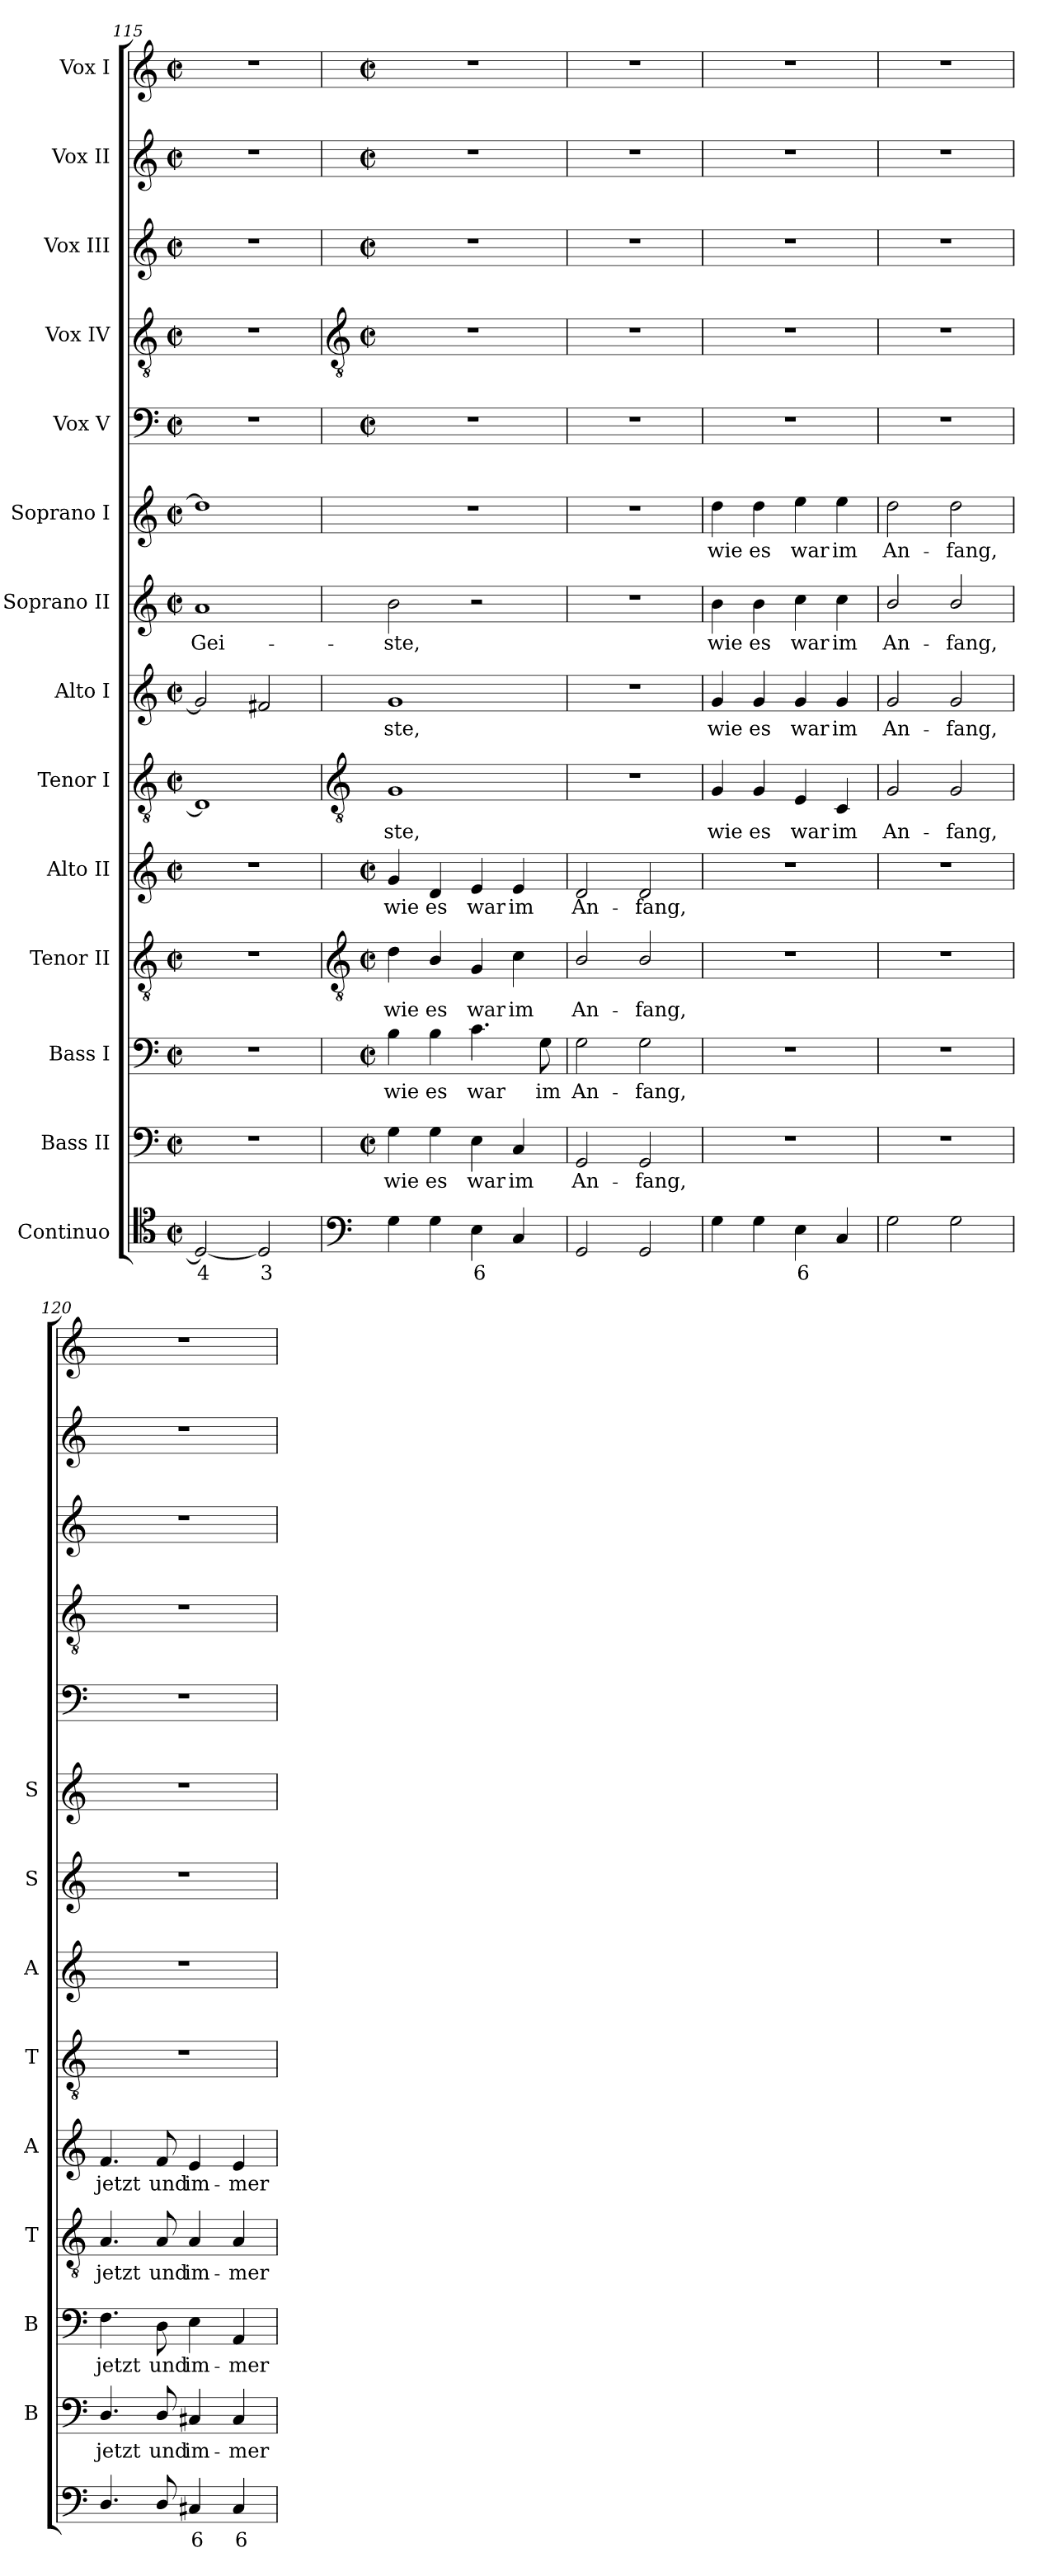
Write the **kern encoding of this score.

**kern	**text	**kern	**text	**kern	**text	**kern	**text	**kern	**text	**kern	**text	**kern	**text	**kern	**text	**kern	**text	**kern	**kern	**kern	**kern	**kern
*part14	*part14	*part13	*part13	*part12	*part12	*part11	*part11	*part10	*part10	*part9	*part9	*part8	*part8	*part7	*part7	*part6	*part6	*part5	*part4	*part3	*part2	*part1
*staff14	*staff14	*staff13	*staff13	*staff12	*staff12	*staff11	*staff11	*staff10	*staff10	*staff9	*staff9	*staff8	*staff8	*staff7	*staff7	*staff6	*staff6	*staff5	*staff4	*staff3	*staff2	*staff1
*I"Continuo	*	*I"Bass II	*	*I"Bass I	*	*I"Tenor II	*	*I"Alto II	*	*I"Tenor I	*	*I"Alto I	*	*I"Soprano II	*	*I"Soprano I	*	*I"Vox V	*I"Vox IV	*I"Vox III	*I"Vox II	*I"Vox I
*	*	*I'B	*	*I'B	*	*I'T	*	*I'A	*	*I'T	*	*I'A	*	*I'S	*	*I'S	*	*	*	*	*	*
*clefC4	*	*clefF4	*	*clefF4	*	*clefGv2	*	*clefG2	*	*clefGv2	*	*clefG2	*	*clefG2	*	*clefG2	*	*clefF4	*clefGv2	*clefG2	*clefG2	*clefG2
*k[]	*	*k[]	*	*k[]	*	*k[]	*	*k[]	*	*k[]	*	*k[]	*	*k[]	*	*k[]	*	*k[]	*k[]	*k[]	*k[]	*k[]
*C:	*	*C:	*	*C:	*	*C:	*	*C:	*	*C:	*	*C:	*	*C:	*	*C:	*	*C:	*C:	*C:	*C:	*C:
*M2/2	*	*M2/2	*	*M2/2	*	*M2/2	*	*M2/2	*	*M2/2	*	*M2/2	*	*M2/2	*	*M2/2	*	*M2/2	*M2/2	*M2/2	*M2/2	*M2/2
*met(c|)	*	*met(c|)	*	*met(c|)	*	*met(c|)	*	*met(c|)	*	*met(c|)	*	*met(c|)	*	*met(c|)	*	*met(c|)	*	*met(c|)	*met(c|)	*met(c|)	*met(c|)	*met(c|)
=115	=115	=115	=115	=115	=115	=115	=115	=115	=115	=115	=115	=115	=115	=115	=115	=115	=115	=115	=115	=115	=115	=115
!	!LO:LY:b	!	!	!	!	!	!	!	!	!	!	!	!	!	!LO:LY:b	!	!	!	!	!	!	!
2D_	4	1r	.	1r	.	1r	.	1r	.	1D]	.	2g]	.	1a	Gei-	1dd]	.	1r	1r	1r	1r	1r
!	!LO:LY:b	!	!	!	!	!	!	!	!	!	!	!	!	!	!	!	!	!	!	!	!	!
2D]	3	.	.	.	.	.	.	.	.	.	.	2f#X	.	.	.	.	.	.	.	.	.	.
!!LO:LB:g=z
=116	=116	=116	=116	=116	=116	=116	=116	=116	=116	=116	=116	=116	=116	=116	=116	=116	=116	=116	=116	=116	=116	=116
*clefF4	*	*	*	*	*	*clefGv2	*	*	*	*clefGv2	*	*	*	*	*	*	*	*	*clefGv2	*	*	*
*	*	*k[]	*	*k[]	*	*k[]	*	*k[]	*	*	*	*	*	*	*	*	*	*k[]	*k[]	*k[]	*k[]	*k[]
*	*	*C:	*	*C:	*	*C:	*	*C:	*	*	*	*	*	*	*	*	*	*C:	*C:	*C:	*C:	*C:
*	*	*M2/2	*	*M2/2	*	*M2/2	*	*M2/2	*	*	*	*	*	*	*	*	*	*M2/2	*M2/2	*M2/2	*M2/2	*M2/2
*	*	*met(c|)	*	*met(c|)	*	*met(c|)	*	*met(c|)	*	*	*	*	*	*	*	*	*	*met(c|)	*met(c|)	*met(c|)	*met(c|)	*met(c|)
!	!	!	!LO:LY:b	!	!LO:LY:b	!	!LO:LY:b	!	!LO:LY:b	!	!LO:LY:b	!	!LO:LY:b	!	!LO:LY:b	!	!	!	!	!	!	!
4G	.	4G	wie	4B	wie	4d	wie	4g	wie	1G	ste,	1g	ste,	2b	-ste,	1r	.	1r	1r	1r	1r	1r
!	!	!	!LO:LY:b	!	!LO:LY:b	!	!LO:LY:b	!	!LO:LY:b	!	!	!	!	!	!	!	!	!	!	!	!	!
4G	.	4G	es	4B	es	4B/	es	4d	es	.	.	.	.	.	.	.	.	.	.	.	.	.
!	!LO:LY:b	!	!LO:LY:b	!	!LO:LY:b	!	!LO:LY:b	!	!LO:LY:b	!	!	!	!	!	!	!	!	!	!	!	!	!
4E	6	4E	war	4.c	war	4G	war	4e	war	.	.	.	.	2r	.	.	.	.	.	.	.	.
!	!	!	!LO:LY:b	!	!	!	!LO:LY:b	!	!LO:LY:b	!	!	!	!	!	!	!	!	!	!	!	!	!
4C	.	4C	im	.	.	4c	im	4e	im	.	.	.	.	.	.	.	.	.	.	.	.	.
!	!	!	!	!	!LO:LY:b	!	!	!	!	!	!	!	!	!	!	!	!	!	!	!	!	!
.	.	.	.	8G	im	.	.	.	.	.	.	.	.	.	.	.	.	.	.	.	.	.
=117	=117	=117	=117	=117	=117	=117	=117	=117	=117	=117	=117	=117	=117	=117	=117	=117	=117	=117	=117	=117	=117	=117
!	!	!	!LO:LY:b	!	!LO:LY:b	!	!LO:LY:b	!	!LO:LY:b	!	!	!	!	!	!	!	!	!	!	!	!	!
2GG	.	2GG	An-	2G	An-	2B/	An-	2d	An-	1r	.	1r	.	1r	.	1r	.	1r	1r	1r	1r	1r
!	!	!	!LO:LY:b	!	!LO:LY:b	!	!LO:LY:b	!	!LO:LY:b	!	!	!	!	!	!	!	!	!	!	!	!	!
2GG	.	2GG	-fang,	2G	-fang,	2B/	-fang,	2d	-fang,	.	.	.	.	.	.	.	.	.	.	.	.	.
=118	=118	=118	=118	=118	=118	=118	=118	=118	=118	=118	=118	=118	=118	=118	=118	=118	=118	=118	=118	=118	=118	=118
!	!	!	!	!	!	!	!	!	!	!	!LO:LY:b	!	!LO:LY:b	!	!LO:LY:b	!	!LO:LY:b	!	!	!	!	!
4G	.	1r	.	1r	.	1r	.	1r	.	4G	wie	4g	wie	4b	wie	4dd	wie	1r	1r	1r	1r	1r
!	!	!	!	!	!	!	!	!	!	!	!LO:LY:b	!	!LO:LY:b	!	!LO:LY:b	!	!LO:LY:b	!	!	!	!	!
4G	.	.	.	.	.	.	.	.	.	4G	es	4g	es	4b	es	4dd	es	.	.	.	.	.
!	!LO:LY:b	!	!	!	!	!	!	!	!	!	!LO:LY:b	!	!LO:LY:b	!	!LO:LY:b	!	!LO:LY:b	!	!	!	!	!
4E	6	.	.	.	.	.	.	.	.	4E	war	4g	war	4cc	war	4ee	war	.	.	.	.	.
!	!	!	!	!	!	!	!	!	!	!	!LO:LY:b	!	!LO:LY:b	!	!LO:LY:b	!	!LO:LY:b	!	!	!	!	!
4C	.	.	.	.	.	.	.	.	.	4C	im	4g	im	4cc	im	4ee	im	.	.	.	.	.
=119	=119	=119	=119	=119	=119	=119	=119	=119	=119	=119	=119	=119	=119	=119	=119	=119	=119	=119	=119	=119	=119	=119
!	!	!	!	!	!	!	!	!	!	!	!LO:LY:b	!	!LO:LY:b	!	!LO:LY:b	!	!LO:LY:b	!	!	!	!	!
2G	.	1r	.	1r	.	1r	.	1r	.	2G	An-	2g	An-	2b/	An-	2dd	An-	1r	1r	1r	1r	1r
!	!	!	!	!	!	!	!	!	!	!	!LO:LY:b	!	!LO:LY:b	!	!LO:LY:b	!	!LO:LY:b	!	!	!	!	!
2G	.	.	.	.	.	.	.	.	.	2G	-fang,	2g	-fang,	2b/	-fang,	2dd	-fang,	.	.	.	.	.
=120	=120	=120	=120	=120	=120	=120	=120	=120	=120	=120	=120	=120	=120	=120	=120	=120	=120	=120	=120	=120	=120	=120
!	!	!	!LO:LY:b	!	!LO:LY:b	!	!LO:LY:b	!	!LO:LY:b	!	!	!	!	!	!	!	!	!	!	!	!	!
4.D/	.	4.D/	jetzt	4.F	jetzt	4.A	jetzt	4.f	jetzt	1r	.	1r	.	1r	.	1r	.	1r	1r	1r	1r	1r
!	!	!	!LO:LY:b	!	!LO:LY:b	!	!LO:LY:b	!	!LO:LY:b	!	!	!	!	!	!	!	!	!	!	!	!	!
8D/	.	8D/	und	8D	und	8A	und	8f	und	.	.	.	.	.	.	.	.	.	.	.	.	.
!	!LO:LY:b	!	!LO:LY:b	!	!LO:LY:b	!	!LO:LY:b	!	!LO:LY:b	!	!	!	!	!	!	!	!	!	!	!	!	!
4C#X	6	4C#X	im-	4E	im-	4A	im-	4e	im-	.	.	.	.	.	.	.	.	.	.	.	.	.
!	!LO:LY:b	!	!LO:LY:b	!	!LO:LY:b	!	!LO:LY:b	!	!LO:LY:b	!	!	!	!	!	!	!	!	!	!	!	!	!
4C#	6	4C#	-mer-	4AA	-mer-	4A	-mer-	4e	-mer-	.	.	.	.	.	.	.	.	.	.	.	.	.
=	=	=	=	=	=	=	=	=	=	=	=	=	=	=	=	=	=	=	=	=	=	=
*-	*-	*-	*-	*-	*-	*-	*-	*-	*-	*-	*-	*-	*-	*-	*-	*-	*-	*-	*-	*-	*-	*-
